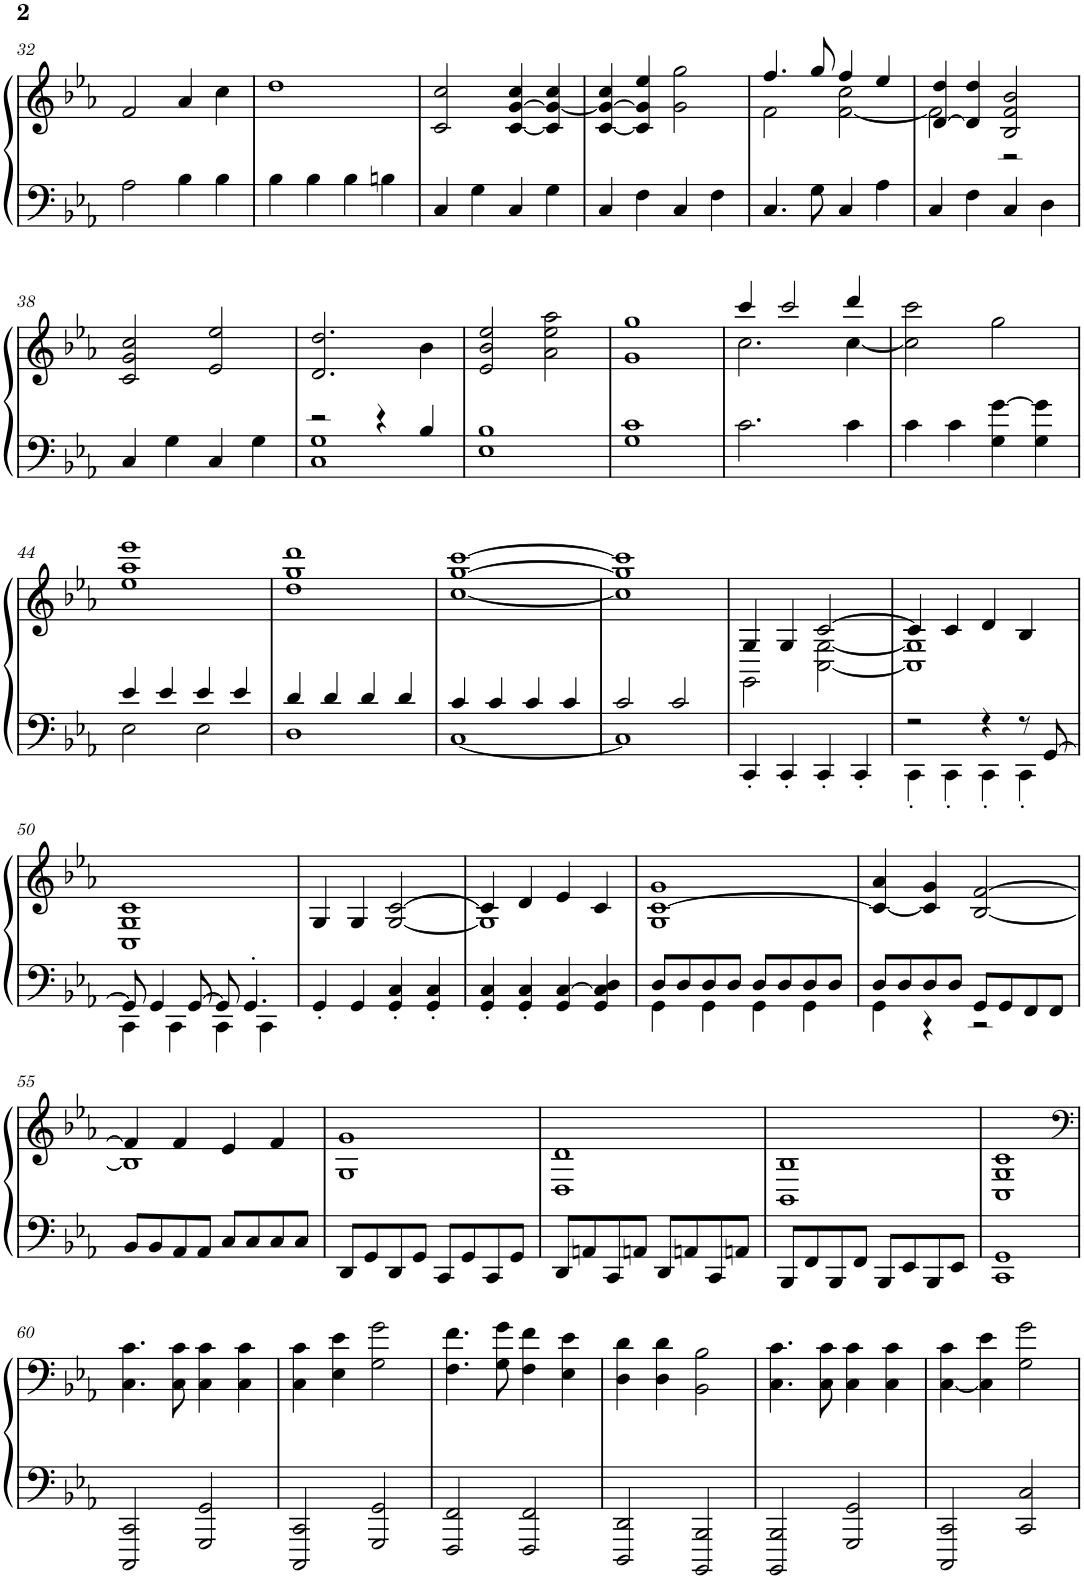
**kern	**kern
*part1	*part1
*staff2	*staff1
*I"钢琴, Right	*
!!LO:PB:g=z
*clefF4	*clefG2
*k[b-e-a-]	*k[b-e-a-]
*M4/4	*M4/4
=32	=32
2A-\	2f/
4B-\	4a-/
4B-\	4cc\
=33	=33
4B-\	1dd
4B-\	.
4B-\	.
4Bn\	.
=34	=34
4C/	2c/ 2cc/
4G\	.
4C/	[4c/ [4g/ 4cc/
4G\	4c/] 4g/_ 4cc/
=35	=35
4C/	[4c/ 4g/_ 4cc/
4F\	4c/] 4g/] 4ee-/
4C/	2g\ 2gg\
4F\	.
=36	=36
*	*^
4.C/	4.ff/	2f\
8G\	8gg/	.
4C/	4ff/	[2f\ 2cc\
4A-\	4ee-/	.
=37	=37	=37
4C/	[4d/ 4dd/	2f\]
4F\	4d/] 4dd/	.
4C/	2B-/ 2f/ 2b-/	2r
4D\	.	.
*	*v	*v
!!LO:LB:g=z
=38	=38
4C/	2c/ 2g/ 2cc/
4G\	.
4C/	2e-/ 2ee-/
4G\	.
=39	=39
*^	*
2r	1C 1G	2.d/ 2.dd/
4r	.	.
4B-/	.	4b-\
*v	*v	*
=40	=40
1E- 1B-	2e-/ 2b-/ 2ee-/
.	2a-\ 2ee-\ 2aa-\
=41	=41
1G 1c	1g 1gg
=42	=42
*	*^
2.c\	4ccc/	2.cc\
.	2ccc/	.
4c\	4ddd/	[4cc\
*	*v	*v
=43	=43
4c\	2cc\] 2ccc\
4c\	.
4G\ [4g\	2gg\
4G\ 4g\]	.
!!LO:LB:g=z
=44	=44
*^	*
4e-/	2E-\	1ee- 1aa- 1eee-
4e-/	.	.
4e-/	2E-\	.
4e-/	.	.
=45	=45	=45
4d/	1D	1dd 1gg 1ddd
4d/	.	.
4d/	.	.
4d/	.	.
=46	=46	=46
4c/	[1C	[1cc [1gg [1ccc
4c/	.	.
4c/	.	.
4c/	.	.
=47	=47	=47
2c/	1C]	1cc] 1gg] 1ccc]
2c/	.	.
*v	*v	*
=48	=48
*	*^
4CC'/	4G/	2GG\
4CC'/	4G/	.
4CC'/	[2c/	[2C\ [2G\
4CC'/	.	.
=49	=49	=49
*^	*	*
2r	4CC'\	4c/]	1C] 1G]
.	4CC'\	4c/	.
4r	4CC'\	4d/	.
8r	4CC'\	4B-/	.
[8GG/	.	.	.
*	*	*v	*v
!!LO:LB:g=z
=50	=50	=50
8GG/]	4CC\	1C 1G 1c
4GG/	.	.
.	4CC\	.
[8GG/	.	.
8GG/]	4CC\	.
4.GG'/	.	.
.	4CC\	.
*v	*v	*
=51	=51
4GG'/	4G/
4GG/	4G/
4GG/' 4C/'	[2G/ [2c/
4GG/' 4C/'	.
=52	=52
*	*^
4GG/' 4C/'	4c/]	1G]
4GG/' 4C/'	4d/	.
4GG/ [4C/	4e-/	.
4GG/ 4C/] 4D/	4c/	.
=53	=53	=53
*^	*	*
8D/L	4GG\	[1c 1g	1G
8D/	.	.	.
8D/	4GG\	.	.
8D/J	.	.	.
8D/L	4GG\	.	.
8D/	.	.	.
8D/	4GG\	.	.
8D/J	.	.	.
*	*	*v	*v
=54	=54	=54
8D/L	4GG\	4c/_ 4a-/
8D/	.	.
8D/	4r	4c/] 4g/
8D/J	.	.
8GG/L	2r	[2B-/ [2f/
8GG/	.	.
8FF/	.	.
8FF/J	.	.
*v	*v	*
!!LO:LB:g=z
=55	=55
*	*^
8BB-/L	4f/]	1B-]
8BB-/	.	.
8AA-/	4f/	.
8AA-/J	.	.
8C/L	4e-/	.
8C/	.	.
8C/	4f/	.
8C/J	.	.
*	*v	*v
=56	=56
8DD/L	1G 1g
8GG/	.
8DD/	.
8GG/J	.
8CC/L	.
8GG/	.
8CC/	.
8GG/J	.
=57	=57
8DD/L	1D 1d
8AAn/	.
8CC/	.
8AAn/J	.
8DD/L	.
8AAn/	.
8CC/	.
8AAn/J	.
=58	=58
8BBB-/L	1BB- 1B-
8FF/	.
8BBB-/	.
8FF/J	.
8BBB-/L	.
8EE-/	.
8BBB-/	.
8EE-/J	.
=59	=59
1CC 1GG	1C 1G 1c
!!LO:LB:g=z
=60	=60
*	*clefF4
2CCC/ 2CC/	4.C\ 4.c\
.	8C\ 8c\
2GGG/ 2GG/	4C\ 4c\
.	4C\ 4c\
=61	=61
2CCC/ 2CC/	4C\ 4c\
.	4E-\ 4e-\
2GGG/ 2GG/	2G\ 2g\
=62	=62
2FFF/ 2FF/	4.F\ 4.f\
.	8G\ 8g\
2FFF/ 2FF/	4F\ 4f\
.	4E-\ 4e-\
=63	=63
2DDD/ 2DD/	4D\ 4d\
.	4D\ 4d\
2BBBB-/ 2BBB-/	2BB-\ 2B-\
=64	=64
2BBBB-/ 2BBB-/	4.C\ 4.c\
.	8C\ 8c\
2GGG/ 2GG/	4C\ 4c\
.	4C\ 4c\
=65	=65
2CCC/ 2CC/	[4C\ 4c\
.	4C\] 4e-\
2CC/ 2C/	2G\ 2g\
=	=
*-	*-
